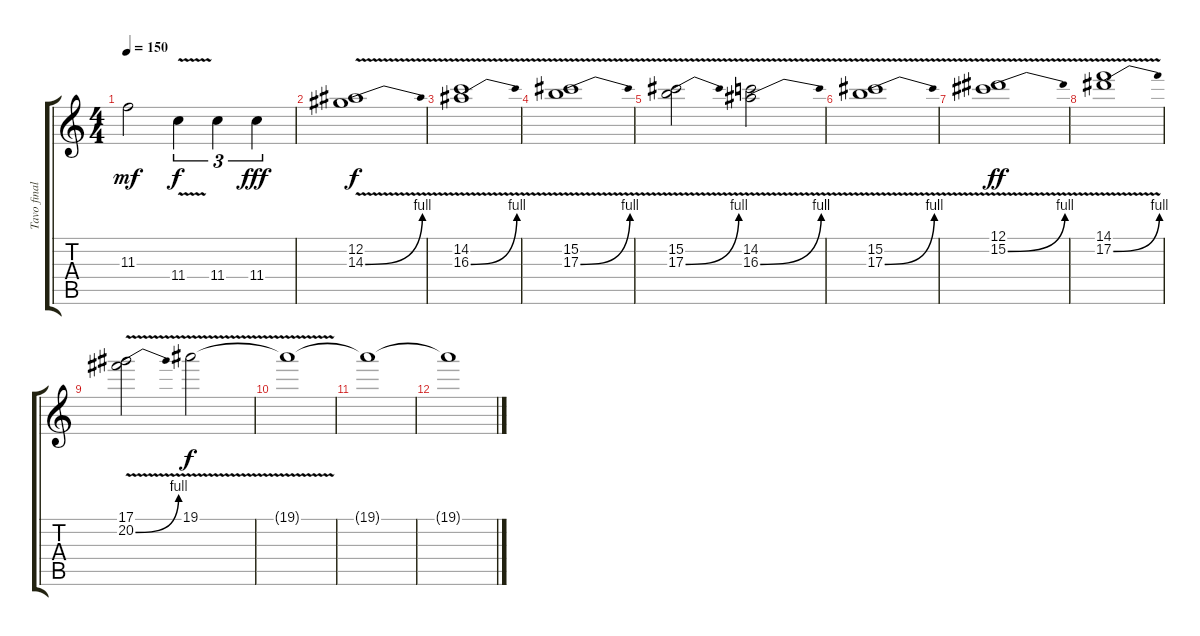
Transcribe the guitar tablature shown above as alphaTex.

\track ("Tavo final nada +" "Tavo final") {instrument distortionguitar}
\staff {score tabs}
\tuning (Eb4 Bb3 Gb3 Db3 Ab2 Eb2) {hide}
\ts (4 4)
\tempo 150
\clef g2
\ks c
11.3.2{dy mf} 11.4{v}.4{tu (3 2) dy f} 11.4.4{tu (3 2)} 11.4.4{tu (3 2) dy fff} |
(12.2 14.3{be (bend 0 0 60 4) v}).1{dy f volume 12} |
(14.2 16.3{be (bend 0 0 60 4) v}).1 |
(15.2 17.3{be (bend 0 0 60 4) v}).1 |
(15.2 17.3{be (bend 0 0 60 4) v}).2 (14.2 16.3{be (bend 0 0 60 4) v}).2 |
(15.2 17.3{be (bend 0 0 60 4) v}).1 |
(12.1 15.2{be (bend 0 0 60 4) v}).1{dy ff} |
(14.1 17.2{be (bend 0 0 60 4) v}).1 |
(17.1 20.2{be (bend 0 0 60 4) v}).2 19.1{v}.2{dy f} |
19.1{t}.1{volume 0} |
19.1{t}.1 |
19.1{t}.1
